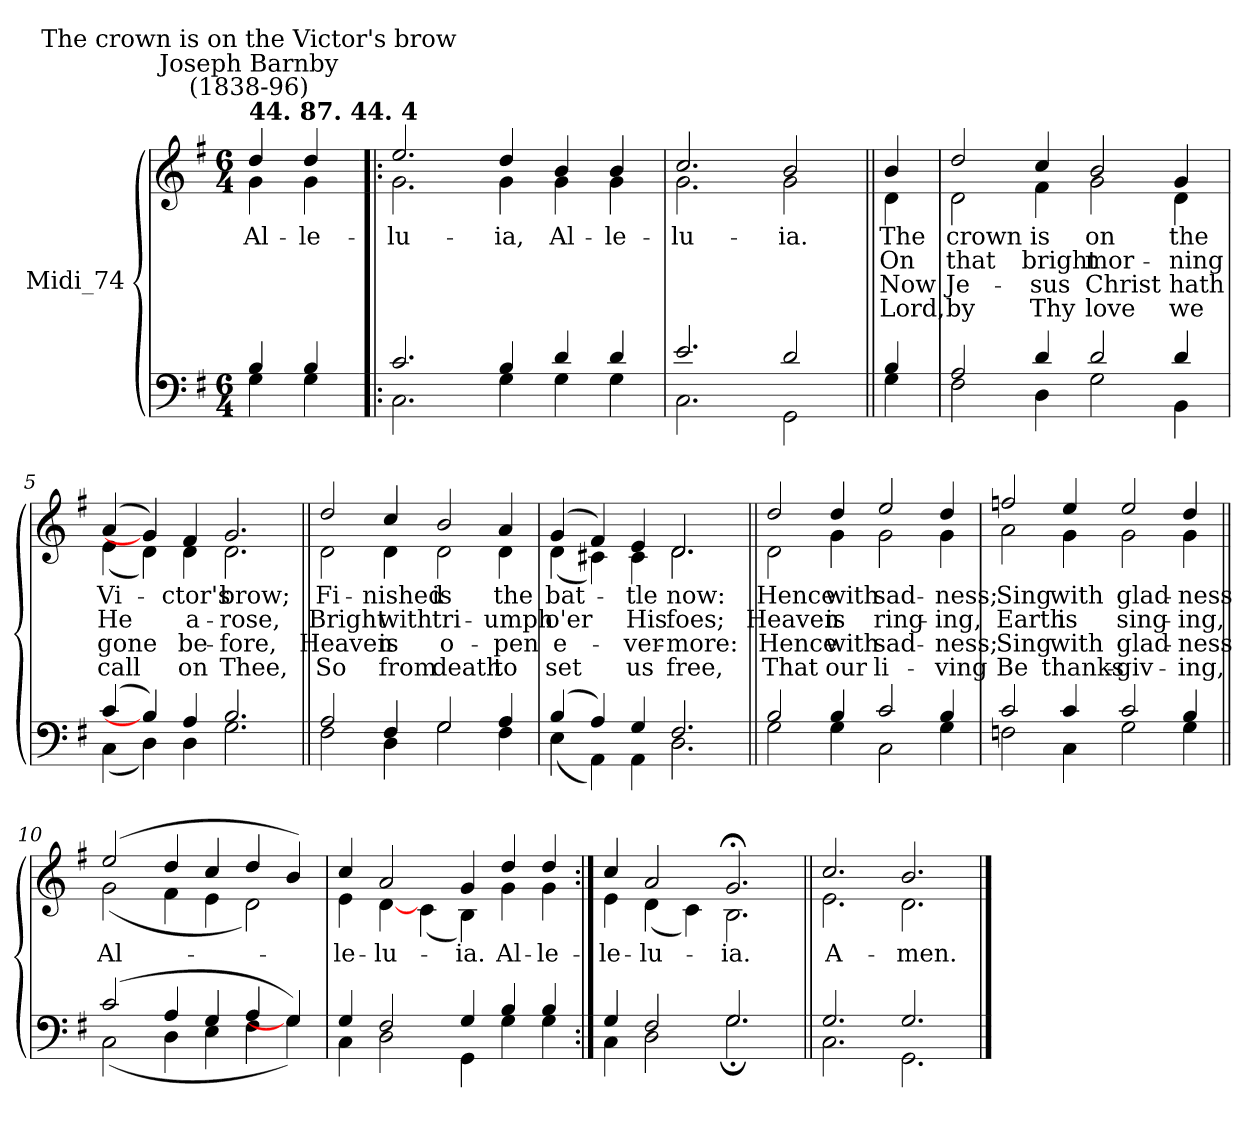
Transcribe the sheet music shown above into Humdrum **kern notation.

**kern	**kern	**text	**text	**text	**text
*part2	*part1	*part1	*part1	*part1	*part1
*staff2	*staff1	*staff1	*staff1	*staff1	*staff1
*I"Midi_74	*I"Midi_74	*	*	*	*
*clefF4	*clefG2	*	*	*	*
*k[f#]	*k[f#]	*	*	*	*
*G:	*G:	*	*	*	*
*M6/4	*M6/4	*	*	*	*
=	=	=	=	=	=
*^	*^	*	*	*	*
!	!	!LO:TX:a:B:t=44. 87. 44. 4	!	!	!	!	!
!	!	!LO:TX:a:cj:t=Joseph Barnby\n(1838-96)	!	!	!	!	!
!	!	!LO:TX:a:cj:t=The crown is on the Victor's brow	!	!	!	!	!
!	!	!	!	!LO:LY:b	!	!	!
4B/	4G\	4dd/	4g\	Al-	.	.	.
!	!	!	!	!LO:LY:b	!	!	!
4B/	4G\	4dd/	4g\	-le-	.	.	.
=1!|:	=1!|:	=1!|:	=1!|:	=1!|:	=1!|:	=1!|:	=1!|:
!	!	!	!	!LO:LY:b	!	!	!
2.c/	2.C\	2.ee/	2.g\	-lu-	.	.	.
!	!	!	!	!LO:LY:b	!	!	!
4B/	4G\	4dd/	4g\	-ia,	.	.	.
!	!	!	!	!LO:LY:b	!	!	!
4d/	4G\	4b/	4g\	Al-	.	.	.
!	!	!	!	!LO:LY:b	!	!	!
4d/	4G\	4b/	4g\	-le-	.	.	.
=2	=2	=2	=2	=2	=2	=2	=2
!	!	!	!	!LO:LY:b	!	!	!
2.e/	2.C\	2.cc/	2.g\	-lu-	.	.	.
!	!	!	!	!LO:LY:b	!	!	!
2d/	2GG\	2b/	2g\	-ia.	.	.	.
=3||	=3||	=3||	=3||	=3||	=3||	=3||	=3||
!	!	!	!	!LO:LY:b	!LO:LY:b	!LO:LY:b	!LO:LY:b
4B/	4G\	4b/	4d\	The	On	Now	Lord,
=4	=4	=4	=4	=4	=4	=4	=4
!	!	!	!	!LO:LY:b	!LO:LY:b	!LO:LY:b	!LO:LY:b
2A/	2F#\	2dd/	2d\	crown	that	Je-	-by
!	!	!	!	!LO:LY:b	!LO:LY:b	!LO:LY:b	!LO:LY:b
4d/	4D\	4cc/	4f#\	is	bright	sus	Thy
!	!	!	!	!LO:LY:b	!LO:LY:b	!LO:LY:b	!LO:LY:b
2d/	2G\	2b/	2g\	on	mor-	-Christ	love
!	!	!	!	!LO:LY:b	!LO:LY:b	!LO:LY:b	!LO:LY:b
4d/	4BB\	4g/	4d\	the	ning	hath	we
=5	=5	=5	=5	=5	=5	=5	=5
!	!	!	!	!LO:LY:b	!LO:LY:b	!LO:LY:b	!LO:LY:b
(>4c/	(<4C\	(>4a/	(<4e\	Vi-	He	gone	call
4B/])	4D\)	4g/])	4d\)	.	.	.	.
!	!	!	!	!LO:LY:b	!LO:LY:b	!LO:LY:b	!LO:LY:b
4A/	4D\	4f#/	4d\	ctor's	a-	-be-	-on
!	!	!	!	!LO:LY:b	!LO:LY:b	!LO:LY:b	!LO:LY:b
2.B/	2.G\	2.g/	2.d\	brow;	rose,	fore,	Thee,
!!LO:LB:g=z	!!
=6||	=6||	=6||	=6||	=6||	=6||	=6||	=6||
!	!	!	!	!LO:LY:b	!LO:LY:b	!LO:LY:b	!LO:LY:b
2A/	2F#\	2dd/	2d\	Fi-	-Bright	Heaven	So
!	!	!	!	!LO:LY:b	!LO:LY:b	!LO:LY:b	!LO:LY:b
4F#/	4D\	4cc/	4d\	nished	with	is	from
!	!	!	!	!LO:LY:b	!LO:LY:b	!LO:LY:b	!LO:LY:b
2G/	2G\	2b/	2d\	is	tri-	-o-	-death
!	!	!	!	!LO:LY:b	!LO:LY:b	!LO:LY:b	!LO:LY:b
4A/	4F#\	4a/	4d\	the	umph	pen	to
=7	=7	=7	=7	=7	=7	=7	=7
!	!	!	!	!LO:LY:b	!LO:LY:b	!LO:LY:b	!LO:LY:b
(>4B/	(4E\	(>4g/	(<4d\	bat-	o'er	e-	set
4A/)	4AA\)	4f#/)	4c#X\)	.	.	.	.
!	!	!	!	!LO:LY:b	!LO:LY:b	!LO:LY:b	!LO:LY:b
4G/	4AA\	4e/	4c#\	tle	His	ver-	-us
!	!	!	!	!LO:LY:b	!LO:LY:b	!LO:LY:b	!LO:LY:b
2.F#/	2.D\	2.d/	2.d\	now:	foes;	more:	free,
=8||	=8||	=8||	=8||	=8||	=8||	=8||	=8||
!	!	!	!	!LO:LY:b	!LO:LY:b	!LO:LY:b	!LO:LY:b
2B/	2G\	2dd/	2d\	Hence	Heaven	Hence	That
!	!	!	!	!LO:LY:b	!LO:LY:b	!LO:LY:b	!LO:LY:b
4B/	4G\	4dd/	4g\	with	is	with	our
!	!	!	!	!LO:LY:b	!LO:LY:b	!LO:LY:b	!LO:LY:b
2c/	2C\	2ee/	2g\	sad-	-ring-	-sad-	-li-
!	!	!	!	!LO:LY:b	!LO:LY:b	!LO:LY:b	!LO:LY:b
4B/	4G\	4dd/	4g\	-ness;	ing,	ness;	ving
=9	=9	=9	=9	=9	=9	=9	=9
!	!	!	!	!LO:LY:b	!LO:LY:b	!LO:LY:b	!LO:LY:b
2c/	2Fn\	2ffn/	2a\	Sing	Earth	Sing	Be
!	!	!	!	!LO:LY:b	!LO:LY:b	!LO:LY:b	!LO:LY:b
4c/	4C\	4ee/	4g\	with	is	with	thanks-
!	!	!	!	!LO:LY:b	!LO:LY:b	!LO:LY:b	!LO:LY:b
2c/	2G\	2ee/	2g\	-glad-	-sing-	-glad-	-giv-
!	!	!	!	!LO:LY:b	!LO:LY:b	!LO:LY:b	!LO:LY:b
4B/	4G\	4dd/	4g\	-ness	ing,	ness	ing,
!!LO:LB:g=z	!!
=10||	=10||	=10||	=10||	=10||	=10||	=10||	=10||
!	!	!	!	!LO:LY:b	!	!	!
(>2c/	(<2C\	(>2ee/	(<2g\	Al-	.	.	.
4A/	4D\	4dd/	4f#\	.	.	.	.
4G/	4E\	4cc/	4e\	.	.	.	.
4A/	4F#\	4dd/	2d\)	.	.	.	.
4G/])	4G\)	4b/)	.	.	.	.	.
=11	=11	=11	=11	=11	=11	=11	=11
!	!	!	!	!LO:LY:b	!	!	!
4G/	4C\	4cc/	4e\	le-	.	.	.
!	!	!	!	!LO:LY:b	!	!	!
2F#/	2D\	2a/	[4d\	-lu-	.	.	.
.	.	.	(<4c\	.	.	.	.
!	!	!	!	!LO:LY:b	!	!	!
4G/	4GG\	4g/	4B\)	ia.	.	.	.
!	!	!	!	!LO:LY:b	!	!	!
4B/	4G\	4dd/	4g\	Al-	.	.	.
!	!	!	!	!LO:LY:b	!	!	!
4B/	4G\	4dd/	4g\	-le-	.	.	.
=12:|!	=12:|!	=12:|!	=12:|!	=12:|!	=12:|!	=12:|!	=12:|!
!	!	!	!	!LO:LY:b	!	!	!
4G/	4C\	4cc/	4e\	-le-	.	.	.
!	!	!	!	!LO:LY:b	!	!	!
2F#/	2D\	2a/	(<4d\	-lu-	.	.	.
.	.	.	4c\)	.	.	.	.
!	!	!	!	!LO:LY:b	!	!	!
2.G/	2.G;\	2.g;</	2.B\	ia.	.	.	.
=13||	=13||	=13||	=13||	=13||	=13||	=13||	=13||
!	!	!	!	!LO:LY:b	!	!	!
2.G/	2.C\	2.cc/	2.e\	A-	.	.	.
!	!	!	!	!LO:LY:b	!	!	!
2.G/	2.GG\	2.b/	2.d\	-men.	.	.	.
*v	*v	*	*	*	*	*	*
*	*v	*v	*	*	*	*
==	==	==	==	==	==
*-	*-	*-	*-	*-	*-
